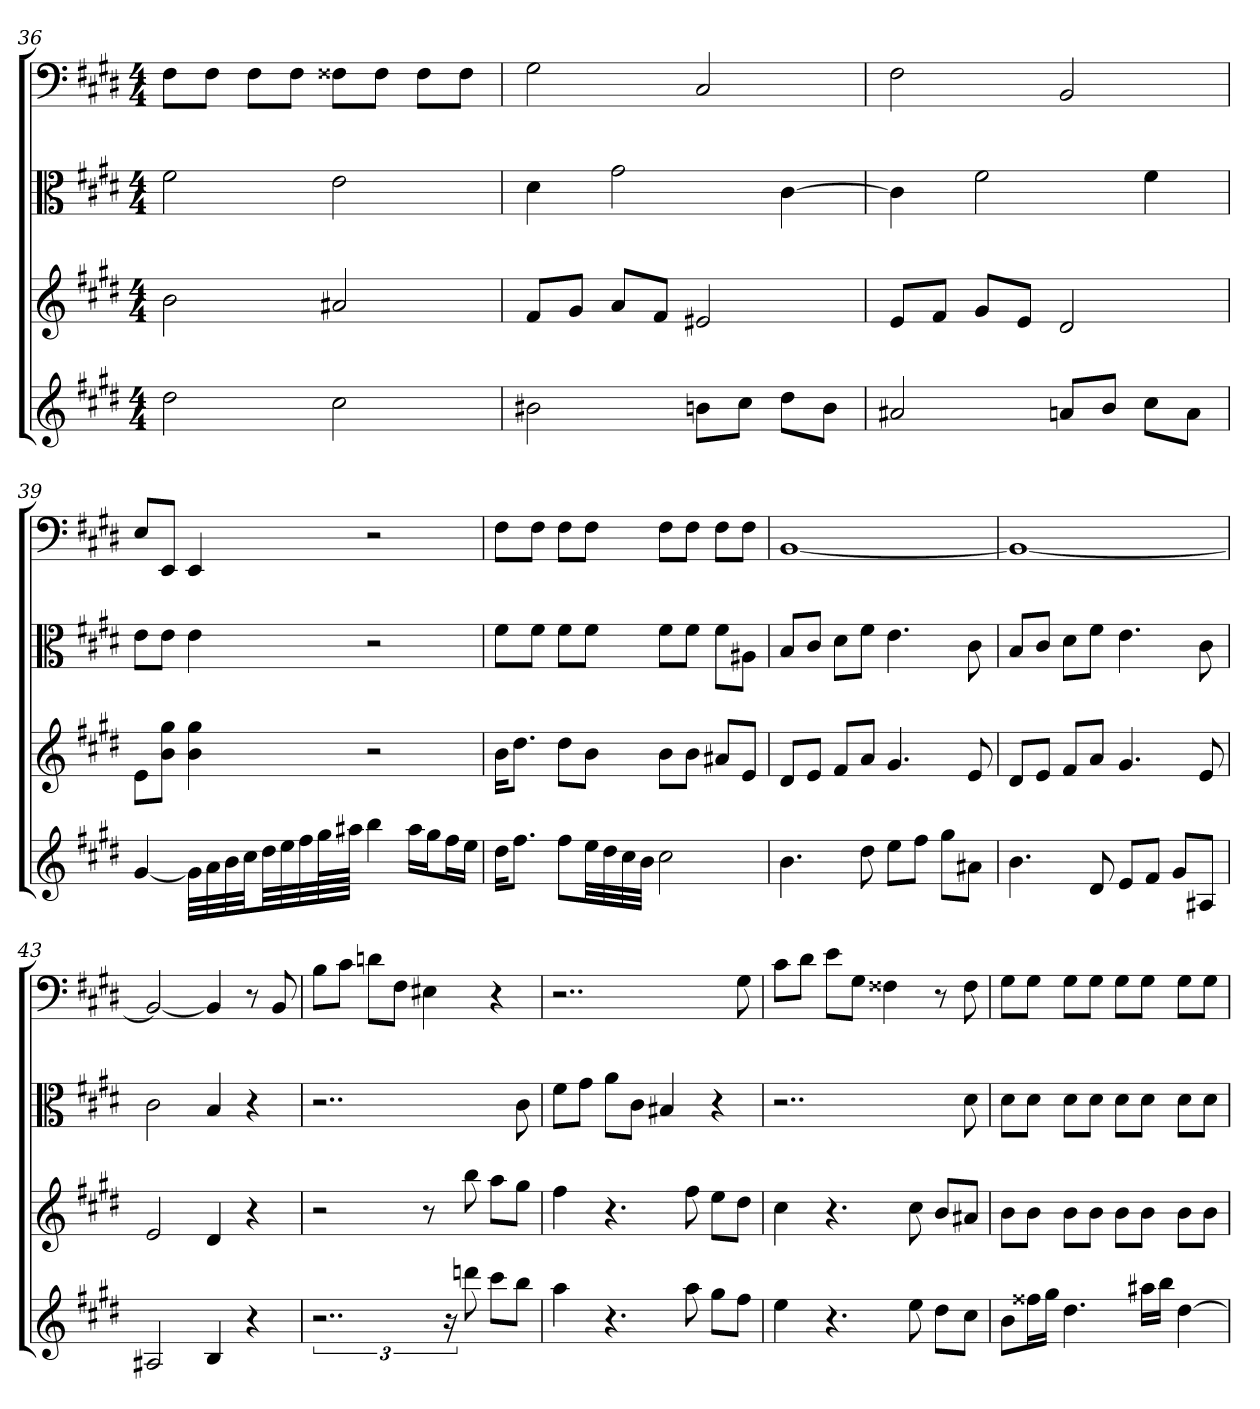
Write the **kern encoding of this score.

**kern	**kern	**kern	**kern
*part4	*part3	*part2	*part1
*staff4	*staff3	*staff2	*staff1
*	*	*clefC3	*clefF4
*k[f#c#g#d#]	*k[f#c#g#d#]	*k[f#c#g#d#]	*k[f#c#g#d#]
*E:	*E:	*E:	*E:
*M4/4	*M4/4	*M4/4	*M4/4
=36	=36	=36	=36
2dd#	2b	2f#	8F#\L
.	.	.	8F#\J
.	.	.	8F#\L
.	.	.	8F#\J
2cc#	2a#X	2e	8F##X\L
.	.	.	8F##\J
.	.	.	8F##\L
.	.	.	8F##\J
=37	=37	=37	=37
2b#X	8f#L	4d#	2G#
.	8g#J	.	.
.	8aL	2g#	.
.	8f#J	.	.
8bnL	2e#X	.	2C#
8cc#J	.	.	.
8dd#L	.	[4c#	.
8bJ	.	.	.
=38	=38	=38	=38
2a#X	8eL	4c#]	2F#
.	8f#J	.	.
.	8g#L	2f#	.
.	8eJ	.	.
8anL	2d#	.	2BB
8bJ	.	.	.
8cc#L	.	4f#	.
8aJ	.	.	.
=39	=39	=39	=39
[4g#	8eL	8e\L	8E/L
.	8b 8gg#J	8e\J	8EE/J
32g#LLL]	4b 4gg#	4e	4EE
32a	.	.	.
32b	.	.	.
32cc#JJ	.	.	.
32dd#LL	.	.	.
32ee	.	.	.
32ff#	.	.	.
64gg#L	.	.	.
64aa#XJJJJ	.	.	.
4bb	2r	2r	2r
16aa#LL	.	.	.
16gg#J	.	.	.
16ff#L	.	.	.
16eeJJ	.	.	.
=40	=40	=40	=40
16dd#KL	16bKL	8f#\L	8F#\L
8.ff#J	8.dd#J	.	.
.	.	8f#\J	8F#\J
8ff#L	8dd#L	8f#\L	8F#\L
32eeLL	8bJ	8f#\J	8F#\J
32dd#	.	.	.
32cc#	.	.	.
32bJJJ	.	.	.
2cc#	8bL	8f#\L	8F#\L
.	8bJ	8f#\J	8F#\J
.	8a#XL	8f#\L	8F#\L
.	8eJ	8A#X\J	8F#\J
=41	=41	=41	=41
4.b	8d#L	8B/L	[1BB
.	8eJ	8c#/J	.
.	8f#L	8d#\L	.
8dd#	8aJ	8f#\J	.
8eeL	4.g#	4.e	.
8ff#J	.	.	.
8gg#L	.	.	.
8a#XJ	8e	8c#	.
=42	=42	=42	=42
4.b	8d#L	8B/L	1BB_
.	8eJ	8c#/J	.
.	8f#L	8d#\L	.
8d#	8aJ	8f#\J	.
8eL	4.g#	4.e	.
8f#J	.	.	.
8g#L	.	.	.
8A#XJ	8e	8c#	.
=43	=43	=43	=43
2A#X	2e	2c#	2BB_
4B	4d#	4B	4BB]
4r	4r	4r	8r
.	.	.	8BB
=44	=44	=44	=44
3..r	2r	2..r	8B\L
.	.	.	8c#\J
.	.	.	8dn\L
.	.	.	8F#\J
.	8r	.	4E#X
24r	.	.	.
8dddn	8bb	.	.
8ccc#L	8aaL	.	4r
8bbJ	8gg#J	8c#	.
=45	=45	=45	=45
4aa	4ff#	8f#\L	2..r
.	.	8g#\J	.
4.r	4.r	8a\L	.
.	.	8c#\J	.
.	.	4B#X	.
8aa	8ff#	.	.
8gg#L	8eeL	4r	.
8ff#J	8dd#J	.	8G#
=46	=46	=46	=46
4ee	4cc#	2..r	8c#\L
.	.	.	8d#\J
4.r	4.r	.	8e\L
.	.	.	8G#\J
.	.	.	4F##X
8ee	8cc#	.	.
8dd#L	8bL	.	8r
8cc#J	8a#XJ	8d#	8F##
=47	=47	=47	=47
8bL	8bL	8d#\L	8G#\L
16ff##XL	8bJ	8d#\J	8G#\J
16gg#JJ	.	.	.
4.dd#	8bL	8d#\L	8G#\L
.	8bJ	8d#\J	8G#\J
.	8bL	8d#\L	8G#\L
16aa#XLL	8bJ	8d#\J	8G#\J
16bbJJ	.	.	.
[4dd#	8bL	8d#\L	8G#\L
.	8bJ	8d#\J	8G#\J
=	=	=	=
*-	*-	*-	*-
